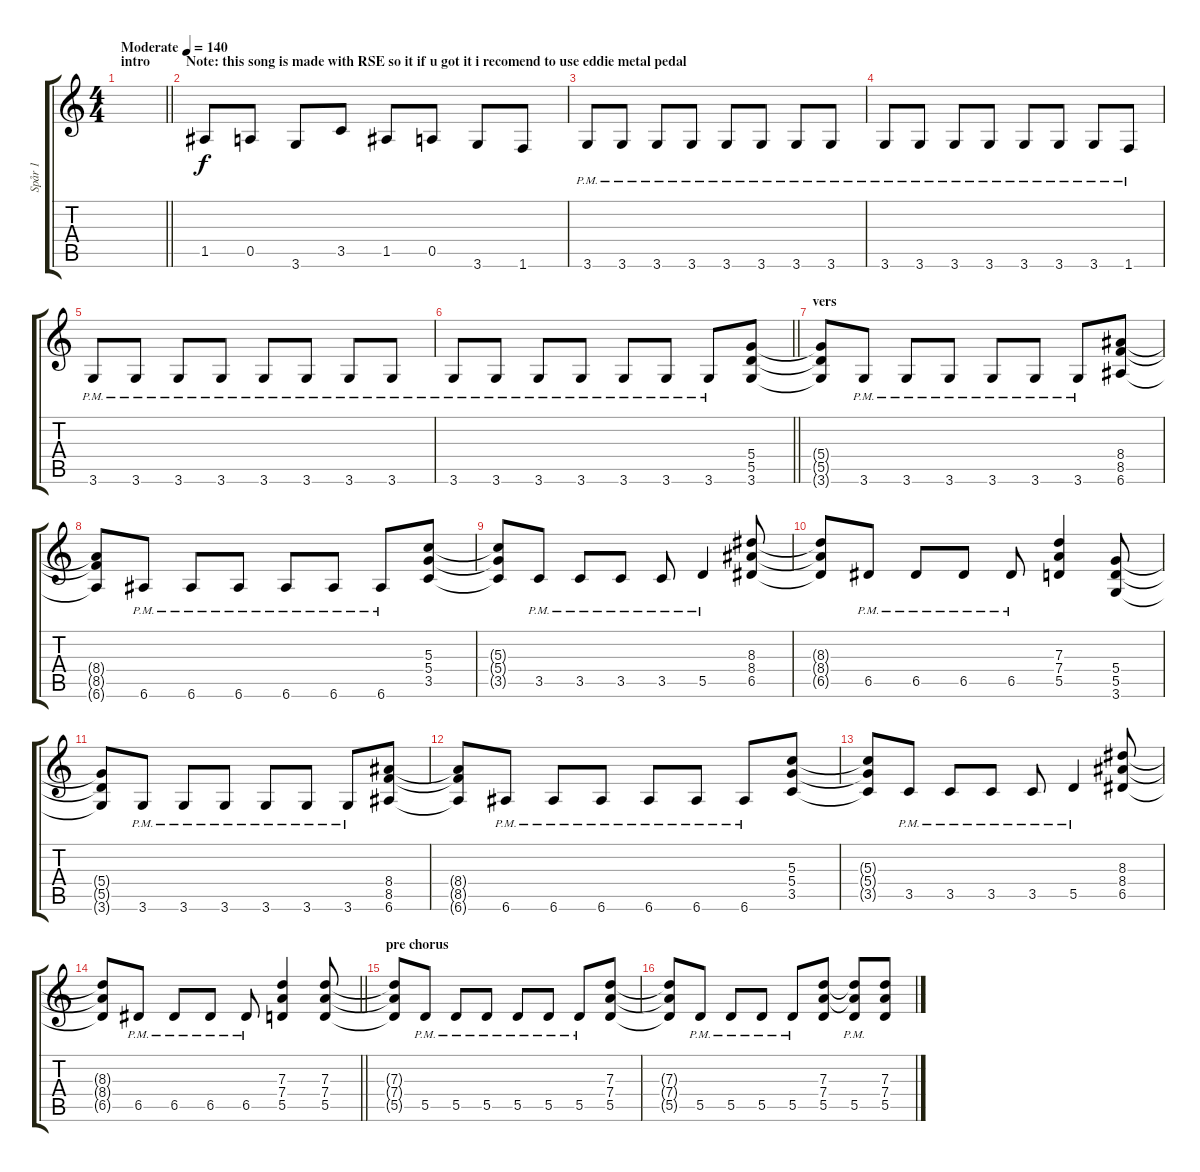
\track ("Spår 1" "Spår 1") {instrument overdrivenguitar}
\staff {score tabs}
\tuning (E4 B3 G3 D3 A2 E2) {hide}
\ts (4 4)
\section ("" "intro")
\tempo (140 "Moderate")
\clef g2
\barLineRight lightlight
\ks c
|
\section ("" "Note: this song is made with RSE so it if u got it i recomend to use eddie metal pedal")
1.5.8 0.5.8 3.6.8 3.5.8 1.5.8 0.5.8 3.6.8 1.6.8 |
3.6{pm}.8 3.6{pm}.8 3.6{pm}.8 3.6{pm}.8 3.6{pm}.8 3.6{pm}.8 3.6{pm}.8 3.6{pm}.8 |
3.6{pm}.8 3.6{pm}.8 3.6{pm}.8 3.6{pm}.8 3.6{pm}.8 3.6{pm}.8 3.6{pm}.8 1.6{pm}.8 |
3.6{pm}.8 3.6{pm}.8 3.6{pm}.8 3.6{pm}.8 3.6{pm}.8 3.6{pm}.8 3.6{pm}.8 3.6{pm}.8 |
\barLineRight lightlight
3.6{pm}.8 3.6{pm}.8 3.6{pm}.8 3.6{pm}.8 3.6{pm}.8 3.6{pm}.8 3.6{pm}.8 (5.4 5.5 3.6).8 |
\section ("" "vers")
(5.4{t} 5.5{t} 3.6{t}).8 3.6{pm}.8 3.6{pm}.8 3.6{pm}.8 3.6{pm}.8 3.6{pm}.8 3.6{pm}.8 (8.4 8.5 6.6).8 |
(8.4{t} 8.5{t} 6.6{t}).8 6.6{pm}.8 6.6{pm}.8 6.6{pm}.8 6.6{pm}.8 6.6{pm}.8 6.6{pm}.8 (5.3 5.4 3.5).8 |
(5.3{t} 5.4{t} 3.5{t}).8 3.5{pm}.8 3.5{pm}.8 3.5{pm}.8 3.5{pm}.8 5.5{pm}.4 (8.3 8.4 6.5).8 |
(8.3{t} 8.4{t} 6.5{t}).8 6.5{pm}.8 6.5{pm}.8 6.5{pm}.8 6.5{pm}.8 (7.3 7.4 5.5).4 (5.4 5.5 3.6).8 |
(5.4{t} 5.5{t} 3.6{t}).8 3.6{pm}.8 3.6{pm}.8 3.6{pm}.8 3.6{pm}.8 3.6{pm}.8 3.6{pm}.8 (8.4 8.5 6.6).8 |
(8.4{t} 8.5{t} 6.6{t}).8 6.6{pm}.8 6.6{pm}.8 6.6{pm}.8 6.6{pm}.8 6.6{pm}.8 6.6{pm}.8 (5.3 5.4 3.5).8 |
(5.3{t} 5.4{t} 3.5{t}).8 3.5{pm}.8 3.5{pm}.8 3.5{pm}.8 3.5{pm}.8 5.5{pm}.4 (8.3 8.4 6.5).8 |
\barLineRight lightlight
(8.3{t} 8.4{t} 6.5{t}).8 6.5{pm}.8 6.5{pm}.8 6.5{pm}.8 6.5{pm}.8 (7.3 7.4 5.5).4 (7.3 7.4 5.5).8 |
\section ("" "pre chorus")
(7.3{t} 7.4{t} 5.5{t}).8 5.5{pm}.8 5.5{pm}.8 5.5{pm}.8 5.5{pm}.8 5.5{pm}.8 5.5{pm}.8 (7.3 7.4 5.5).8 |
(7.3{t} 7.4{t} 5.5{t}).8 5.5{pm}.8 5.5{pm}.8 5.5{pm}.8 5.5{pm}.8 (7.3 7.4 5.5).8 (7.3{t} 7.4{t} 5.5{pm}).8 (7.3 7.4 5.5).8
